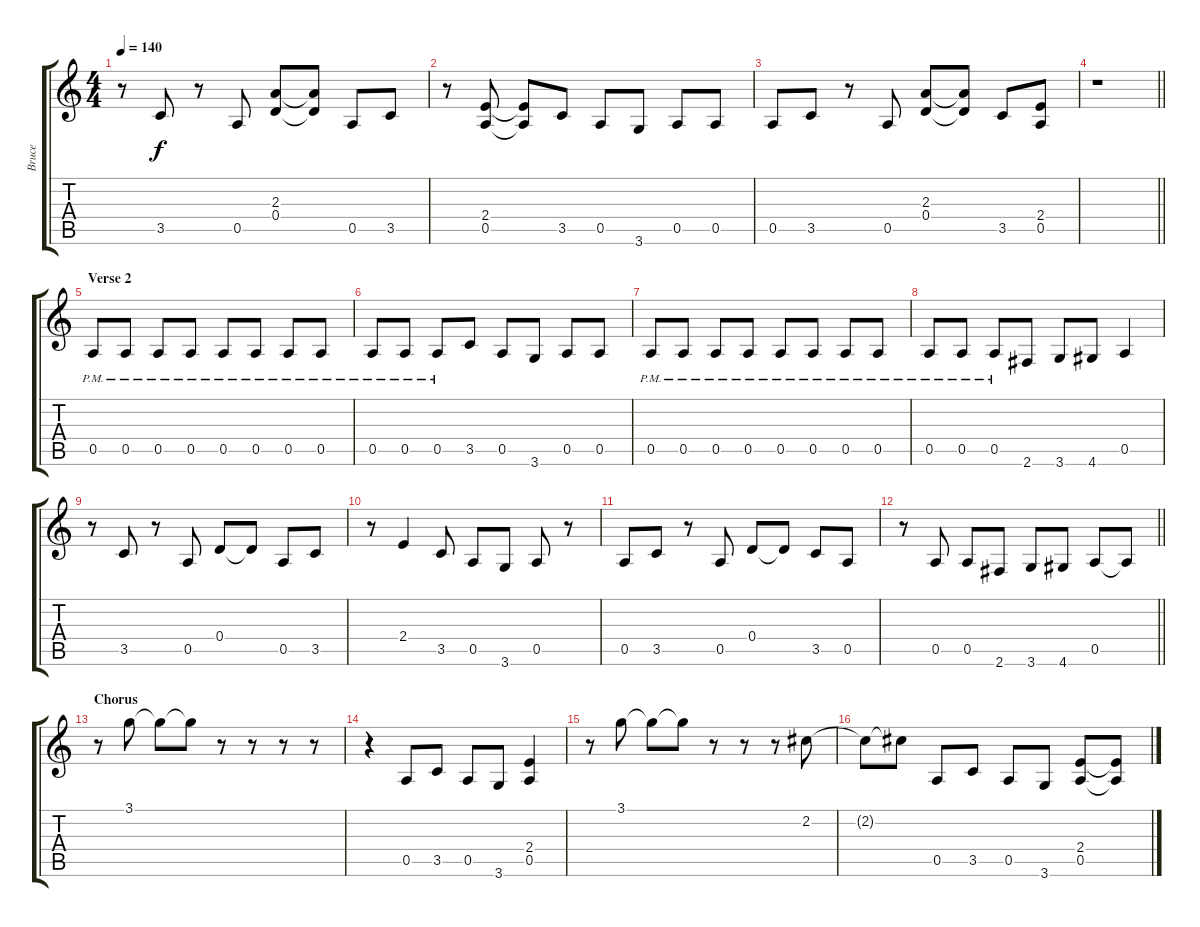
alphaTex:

\track ("Bruce" "Bruce") {instrument electricguitarjazz}
\staff {score tabs}
\tuning (E4 B3 G3 D3 A2 E2) {hide}
\ts (4 4)
\tempo 140
\clef g2
\ks c
r.8{dy f} 3.5.8 r.8 0.5.8 (2.3 0.4).8 (2.3{t} 0.4{t}).8 0.5.8 3.5.8 |
r.8 (2.4 0.5).8 (2.4{t} 0.5{t}).8 3.5.8 0.5.8 3.6.8 0.5.8 0.5.8 |
0.5.8 3.5.8 r.8 0.5.8 (2.3 0.4).8 (2.3{t} 0.4{t}).8 3.5.8 (2.4 0.5).8 |
\barLineRight lightlight
r.1 |
\section ("" "Verse 2")
0.5{pm}.8 0.5{pm}.8 0.5{pm}.8 0.5{pm}.8 0.5{pm}.8 0.5{pm}.8 0.5{pm}.8 0.5{pm}.8 |
0.5{pm}.8 0.5{pm}.8 0.5{pm}.8 3.5.8 0.5.8 3.6.8 0.5.8 0.5.8 |
0.5{pm}.8 0.5{pm}.8 0.5{pm}.8 0.5{pm}.8 0.5{pm}.8 0.5{pm}.8 0.5{pm}.8 0.5{pm}.8 |
0.5{pm}.8 0.5{pm}.8 0.5{pm}.8 2.6.8 3.6.8 4.6.8 0.5.4 |
r.8 3.5.8 r.8 0.5.8 0.4.8 0.4{t}.8 0.5.8 3.5.8 |
r.8 2.4.4 3.5.8 0.5.8 3.6.8 0.5.8 r.8 |
0.5.8 3.5.8 r.8 0.5.8 0.4.8 0.4{t}.8 3.5.8 0.5.8 |
\barLineRight lightlight
r.8 0.5.8 0.5.8 2.6.8 3.6.8 4.6.8 0.5.8 0.5{t}.8 |
\section ("" "Chorus")
r.8 3.1.8 3.1{t}.8 3.1{t}.8 r.8 r.8 r.8 r.8 |
r.4 0.5.8 3.5.8 0.5.8 3.6.8 (2.4 0.5).4 |
r.8 3.1.8 3.1{t}.8 3.1{t}.8 r.8 r.8 r.8 2.2.8 |
2.2{t}.8 2.2{t}.8 0.5.8 3.5.8 0.5.8 3.6.8 (2.4 0.5).8 (2.4{t} 0.5{t}).8
